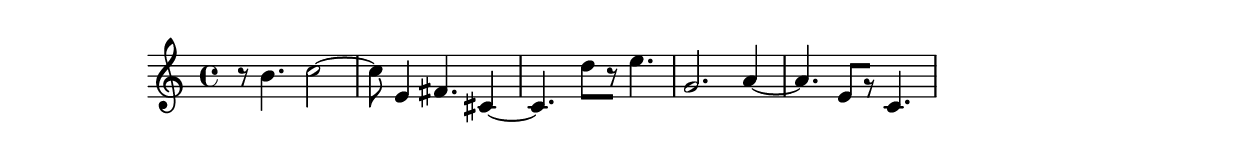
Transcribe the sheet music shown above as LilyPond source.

% 2017-09-23 13:46

\version "2.19.54"
\language "english"

\header {}

\layout {}

\paper {}

\score {
    {
        r8
        b'4.
        c''2 ~
        c''8
        e'4
        fs'4.
        cs'4 ~
        cs'4.
        d''8 [
        r8 ]
        e''4.
        g'2.
        a'4 ~
        a'4.
        e'8 [
        r8 ]
        c'4.
    }
}